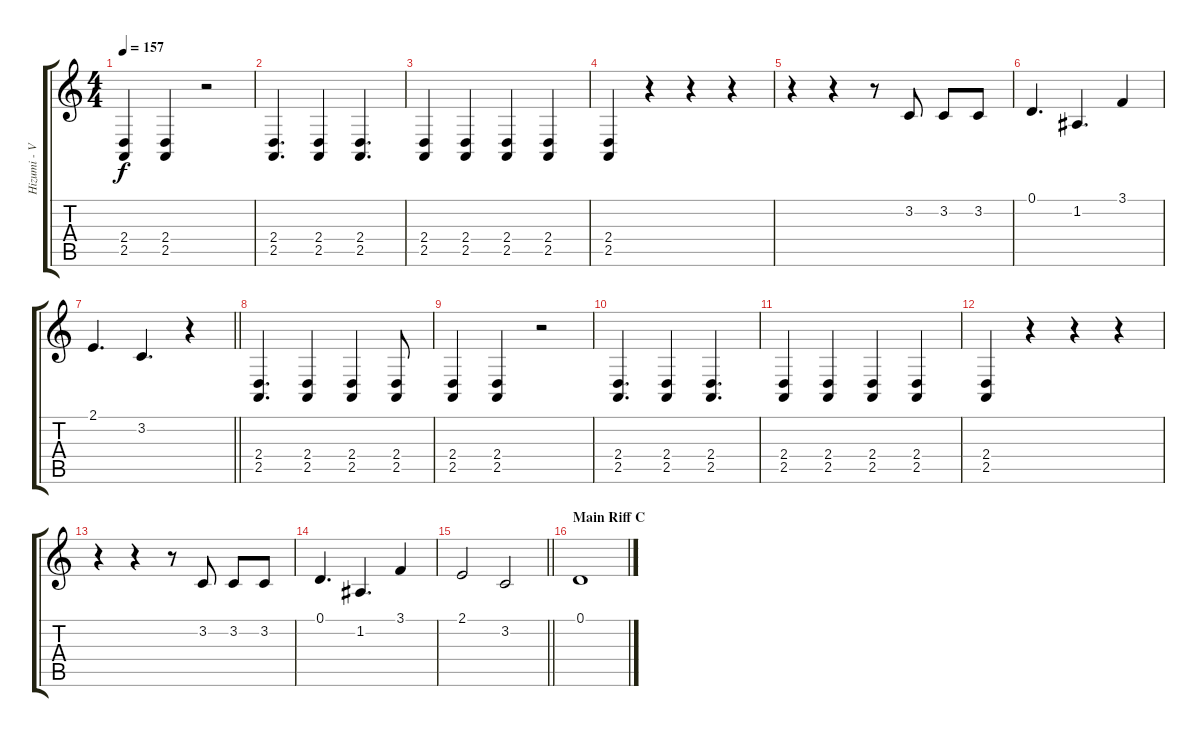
\track ("Hizumi - Vocals" "Hizumi - V") {instrument lead6voice}
\staff {score tabs}
\tuning (D4 A3 F3 C3 G2 D2) {hide}
\ts (4 4)
\tempo 157
\clef g2
\ks c
(2.4 2.5).4{dy f} (2.4 2.5).4 r.2 |
(2.4 2.5).4{d} (2.4 2.5).4 (2.4 2.5).4{d} |
(2.4 2.5).4 (2.4 2.5).4 (2.4 2.5).4 (2.4 2.5).4 |
(2.4 2.5).4 r.4 r.4 r.4 |
r.4 r.4 r.8 3.2.8 3.2.8 3.2.8 |
0.1.4{d} 1.2.4{d} 3.1.4 |
\barLineRight lightlight
2.1.4{d} 3.2.4{d} r.4 |
\section ("" "")
(2.4 2.5).4{d} (2.4 2.5).4 (2.4 2.5).4 (2.4 2.5).8 |
(2.4 2.5).4 (2.4 2.5).4 r.2 |
(2.4 2.5).4{d} (2.4 2.5).4 (2.4 2.5).4{d} |
(2.4 2.5).4 (2.4 2.5).4 (2.4 2.5).4 (2.4 2.5).4 |
(2.4 2.5).4 r.4 r.4 r.4 |
r.4 r.4 r.8 3.2.8 3.2.8 3.2.8 |
0.1.4{d} 1.2.4{d} 3.1.4 |
\barLineRight lightlight
2.1.2 3.2.2 |
\section ("" "Main Riff C")
0.1.1
